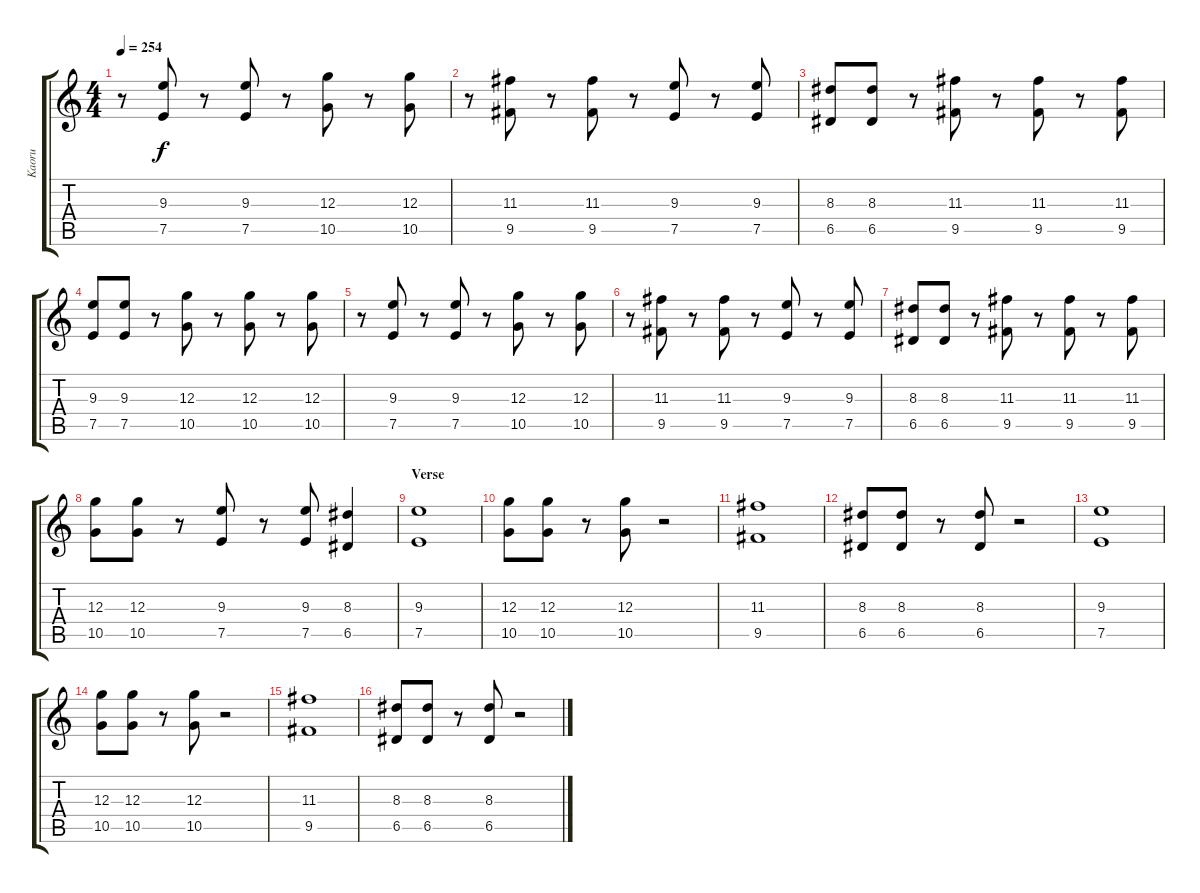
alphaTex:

\track ("Kaoru" "Kaoru") {instrument distortionguitar}
\staff {score tabs}
\tuning (E4 B3 G3 D3 A2 E2) {hide}
\ts (4 4)
\tempo 254
\clef g2
\ks c
r.8{dy f} (9.3 7.5).8 r.8 (9.3 7.5).8 r.8 (12.3 10.5).8 r.8 (12.3 10.5).8 |
r.8 (11.3 9.5).8 r.8 (11.3 9.5).8 r.8 (9.3 7.5).8 r.8 (9.3 7.5).8 |
(8.3 6.5).8 (8.3 6.5).8 r.8 (11.3 9.5).8 r.8 (11.3 9.5).8 r.8 (11.3 9.5).8 |
(9.3 7.5).8 (9.3 7.5).8 r.8 (12.3 10.5).8 r.8 (12.3 10.5).8 r.8 (12.3 10.5).8 |
r.8 (9.3 7.5).8 r.8 (9.3 7.5).8 r.8 (12.3 10.5).8 r.8 (12.3 10.5).8 |
r.8 (11.3 9.5).8 r.8 (11.3 9.5).8 r.8 (9.3 7.5).8 r.8 (9.3 7.5).8 |
(8.3 6.5).8 (8.3 6.5).8 r.8 (11.3 9.5).8 r.8 (11.3 9.5).8 r.8 (11.3 9.5).8 |
(12.3 10.5).8 (12.3 10.5).8 r.8 (9.3 7.5).8 r.8 (9.3 7.5).8 (8.3 6.5).4 |
\section ("" "Verse")
(9.3 7.5).1 |
(12.3 10.5).8 (12.3 10.5).8 r.8 (12.3 10.5).8 r.2 |
(11.3 9.5).1 |
(8.3 6.5).8 (8.3 6.5).8 r.8 (8.3 6.5).8 r.2 |
(9.3 7.5).1 |
(12.3 10.5).8 (12.3 10.5).8 r.8 (12.3 10.5).8 r.2 |
(11.3 9.5).1 |
(8.3 6.5).8 (8.3 6.5).8 r.8 (8.3 6.5).8 r.2
